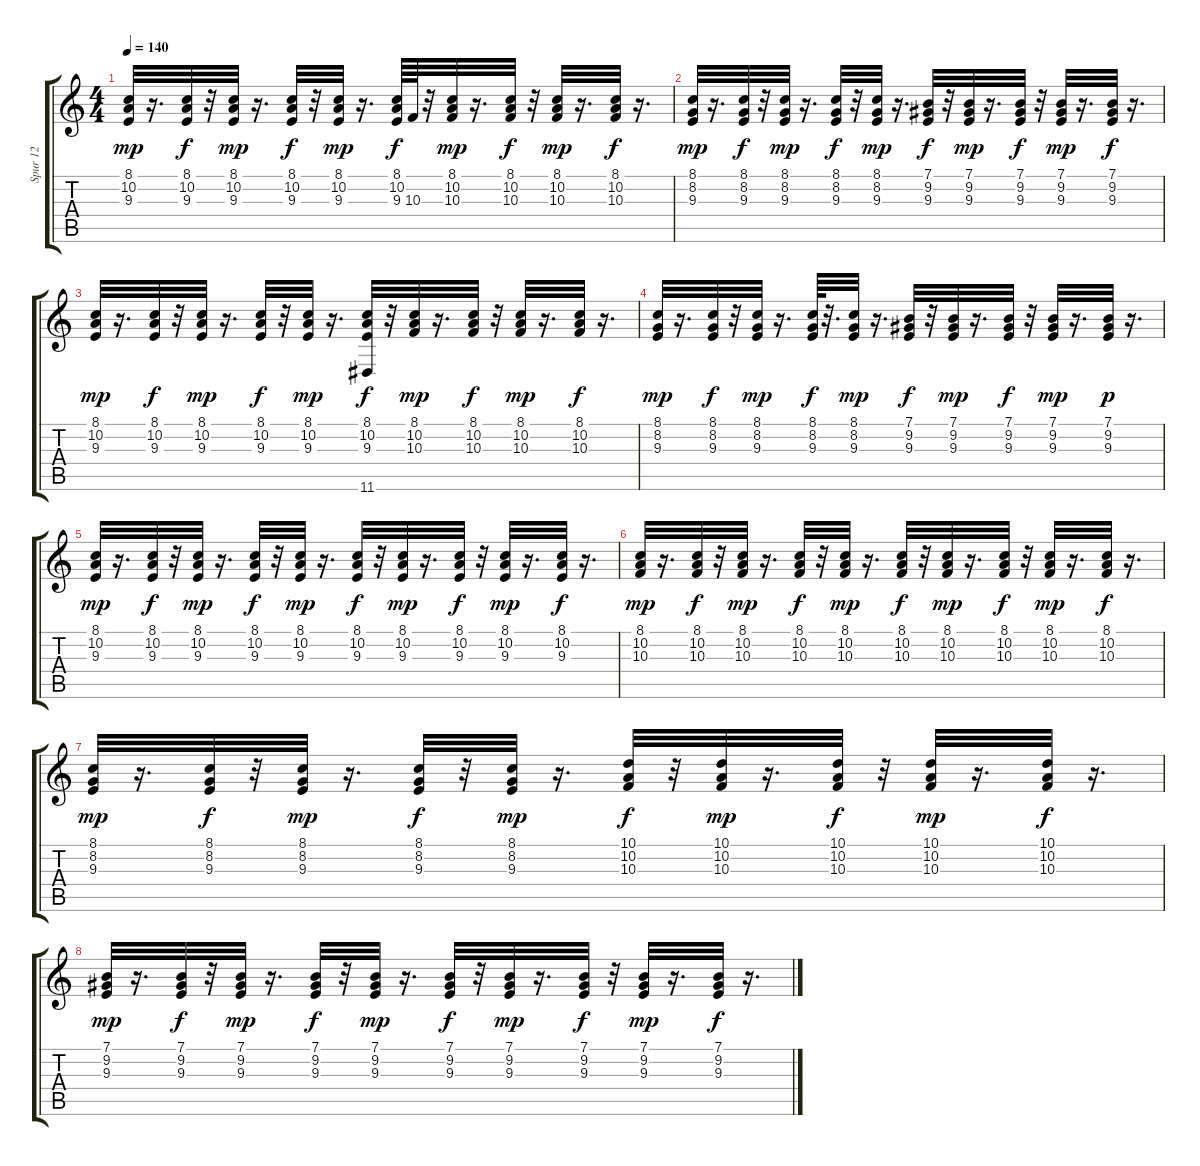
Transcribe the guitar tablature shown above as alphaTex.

\track ("Spur 12" "Spur 12") {instrument lead1square}
\staff {score tabs}
\tuning (E4 B3 G3 D3 A2 E2) {hide}
\ts (4 4)
\tempo 140
\clef g2
\ks c
(8.1 10.2 9.3).32{dy mp} r.16{d} (8.1 10.2 9.3).32{dy f} r.32 (8.1 10.2 9.3).32{dy mp} r.16{d} (8.1 10.2 9.3).32{dy f} r.32 (8.1 10.2 9.3).32{dy mp} r.16{d} (8.1 10.2 9.3).64{dy f} 10.3.64 r.32 (8.1 10.2 10.3).32{dy mp} r.16{d} (8.1 10.2 10.3).32{dy f} r.32 (8.1 10.2 10.3).32{dy mp} r.16{d} (8.1 10.2 10.3).32{dy f} r.16{d} |
(8.1 8.2 9.3).32{dy mp} r.16{d} (8.1 8.2 9.3).32{dy f} r.32 (8.1 8.2 9.3).32{dy mp} r.16{d} (8.1 8.2 9.3).32{dy f} r.32 (8.1 8.2 9.3).32{dy mp} r.16{d} (7.1 9.2 9.3).32{dy f} r.32 (7.1 9.2 9.3).32{dy mp} r.16{d} (7.1 9.2 9.3).32{dy f} r.32 (7.1 9.2 9.3).32{dy mp} r.16{d} (7.1 9.2 9.3).32{dy f} r.16{d} |
(8.1 10.2 9.3).32{dy mp} r.16{d} (8.1 10.2 9.3).32{dy f} r.32 (8.1 10.2 9.3).32{dy mp} r.16{d} (8.1 10.2 9.3).32{dy f} r.32 (8.1 10.2 9.3).32{dy mp} r.16{d} (8.1 10.2 9.3 11.6).32{dy f} r.32 (8.1 10.2 10.3).32{dy mp} r.16{d} (8.1 10.2 10.3).32{dy f} r.32 (8.1 10.2 10.3).32{dy mp} r.16{d} (8.1 10.2 10.3).32{dy f} r.16{d} |
(8.1 8.2 9.3).32{dy mp} r.16{d} (8.1 8.2 9.3).32{dy f} r.32 (8.1 8.2 9.3).32{dy mp} r.16{d} (8.1 8.2 9.3).64{dy f} r.32{d} (8.1 8.2 9.3).32{dy mp} r.16{d} (7.1 9.2 9.3).32{dy f} r.32 (7.1 9.2 9.3).32{dy mp} r.16{d} (7.1 9.2 9.3).32{dy f} r.32 (7.1 9.2 9.3).32{dy mp} r.16{d} (7.1 9.2 9.3).32{dy p} r.16{d} |
(8.1 10.2 9.3).32{dy mp} r.16{d} (8.1 10.2 9.3).32{dy f} r.32 (8.1 10.2 9.3).32{dy mp} r.16{d} (8.1 10.2 9.3).32{dy f} r.32 (8.1 10.2 9.3).32{dy mp} r.16{d} (8.1 10.2 9.3).32{dy f} r.32 (8.1 10.2 9.3).32{dy mp} r.16{d} (8.1 10.2 9.3).32{dy f} r.32 (8.1 10.2 9.3).32{dy mp} r.16{d} (8.1 10.2 9.3).32{dy f} r.16{d} |
(8.1 10.2 10.3).32{dy mp} r.16{d} (8.1 10.2 10.3).32{dy f} r.32 (8.1 10.2 10.3).32{dy mp} r.16{d} (8.1 10.2 10.3).32{dy f} r.32 (8.1 10.2 10.3).32{dy mp} r.16{d} (8.1 10.2 10.3).32{dy f} r.32 (8.1 10.2 10.3).32{dy mp} r.16{d} (8.1 10.2 10.3).32{dy f} r.32 (8.1 10.2 10.3).32{dy mp} r.16{d} (8.1 10.2 10.3).32{dy f} r.16{d} |
(8.1 8.2 9.3).32{dy mp} r.16{d} (8.1 8.2 9.3).32{dy f} r.32 (8.1 8.2 9.3).32{dy mp} r.16{d} (8.1 8.2 9.3).32{dy f} r.32 (8.1 8.2 9.3).32{dy mp} r.16{d} (10.1 10.2 10.3).32{dy f} r.32 (10.1 10.2 10.3).32{dy mp} r.16{d} (10.1 10.2 10.3).32{dy f} r.32 (10.1 10.2 10.3).32{dy mp} r.16{d} (10.1 10.2 10.3).32{dy f} r.16{d} |
(7.1 9.2 9.3).32{dy mp} r.16{d} (7.1 9.2 9.3).32{dy f} r.32 (7.1 9.2 9.3).32{dy mp} r.16{d} (7.1 9.2 9.3).32{dy f} r.32 (7.1 9.2 9.3).32{dy mp} r.16{d} (7.1 9.2 9.3).32{dy f} r.32 (7.1 9.2 9.3).32{dy mp} r.16{d} (7.1 9.2 9.3).32{dy f} r.32 (7.1 9.2 9.3).32{dy mp} r.16{d} (7.1 9.2 9.3).32{dy f} r.16{d}
